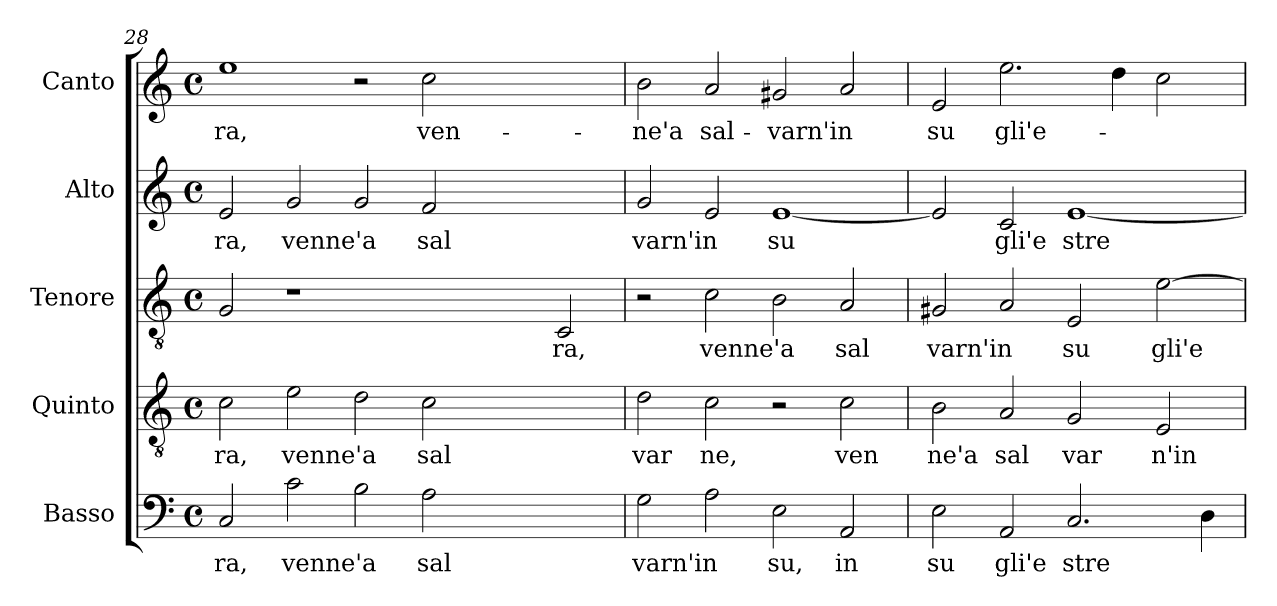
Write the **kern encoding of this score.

**kern	**text	**kern	**text	**kern	**text	**kern	**text	**kern	**text
*part5	*part5	*part4	*part4	*part3	*part3	*part2	*part2	*part1	*part1
*staff5	*staff5	*staff4	*staff4	*staff3	*staff3	*staff2	*staff2	*staff1	*staff1
*I"Basso	*	*I"Quinto	*	*I"Tenore	*	*I"Alto	*	*I"Canto	*
*clefF4	*	*clefGv2	*	*clefGv2	*	*clefG2	*	*clefG2	*
*M4/4	*	*M4/4	*	*M4/4	*	*M4/4	*	*M4/4	*
*met(c)	*	*met(c)	*	*met(c)	*	*met(c)	*	*met(c)	*
=28	=28	=28	=28	=28	=28	=28	=28	=28	=28
!	!LO:LY:b:cj	!	!LO:LY:b:cj	!	!	!	!LO:LY:b:cj	!	!LO:LY:b:cj
2C/	ra,	2c\	ra,	2G/	.	2e/	ra,	1ee	-ra,
!	!LO:LY:b	!	!LO:LY:b	!LO:N:vis=1	!	!	!LO:LY:b	!	!
2c\	venne'a	2e\	venne'a	0r	.	2g/	venne'a	.	.
2B\	.	2d\	.	.	.	2g/	.	2r	.
!	!LO:LY:b:cj	!	!LO:LY:b:cj	!	!	!	!LO:LY:b:cj	!	!LO:LY:b:cj
2A\	sal	2c\	sal	.	.	2f/	sal	2cc\	ven-
1ryy	.	1ryy	.	.	.	1ryy	.	1ryy	.
!	!	!	!	!	!LO:LY:b:cj	!	!	!	!
.	.	.	.	2C/	ra,	.	.	.	.
=29	=29	=29	=29	=29	=29	=29	=29	=29	=29
!	!LO:LY:b	!	!LO:LY:b:cj	!	!	!	!LO:LY:b	!	!LO:LY:b:cj
2G\	varn'in	2d\	var	2r	.	2g/	varn'in	2b\	-ne'a
!	!	!	!LO:LY:b:cj	!	!LO:LY:b	!	!	!	!LO:LY:b:cj
2A\	.	2c\	ne,	2c\	venne'a	2e/	.	2a/	sal-
!	!LO:LY:b:cj	!	!	!	!	!	!LO:LY:b:cj	!	!LO:LY:b
2E\	su,	2r	.	2B\	.	[<1e	su	2g#X/	-varn'in
!	!LO:LY:b:cj	!	!LO:LY:b:cj	!	!LO:LY:b:cj	!	!	!	!
2AA/	in	2c\	ven	2A/	sal	.	.	2a/	.
=30	=30	=30	=30	=30	=30	=30	=30	=30	=30
!	!LO:LY:b:cj	!	!LO:LY:b:cj	!	!LO:LY:b	!	!	!	!LO:LY:b:cj
2E\	su	2B\	ne'a	2G#X/	varn'in	2e/]	.	2e/	su
!	!LO:LY:b:cj	!	!LO:LY:b:cj	!	!	!	!LO:LY:b:cj	!	!LO:LY:b
2AA/	gli'e	2A/	sal	2A/	.	2c/	gli'e	2.ee\	gli'e-
!	!LO:LY:b	!	!LO:LY:b:cj	!	!LO:LY:b:cj	!	!LO:LY:b	!	!
2.C/	stre	2G/	var	2E/	su	[>1e	stre	.	.
.	.	.	.	.	.	.	.	4dd\	.
!	!	!	!LO:LY:b:cj	!	!LO:LY:b	!	!	!	!
.	.	2E/	n'in	[>2e\	gli'e	.	.	2cc\	.
4D\	.	.	.	.	.	.	.	.	.
=	=	=	=	=	=	=	=	=	=
*-	*-	*-	*-	*-	*-	*-	*-	*-	*-
